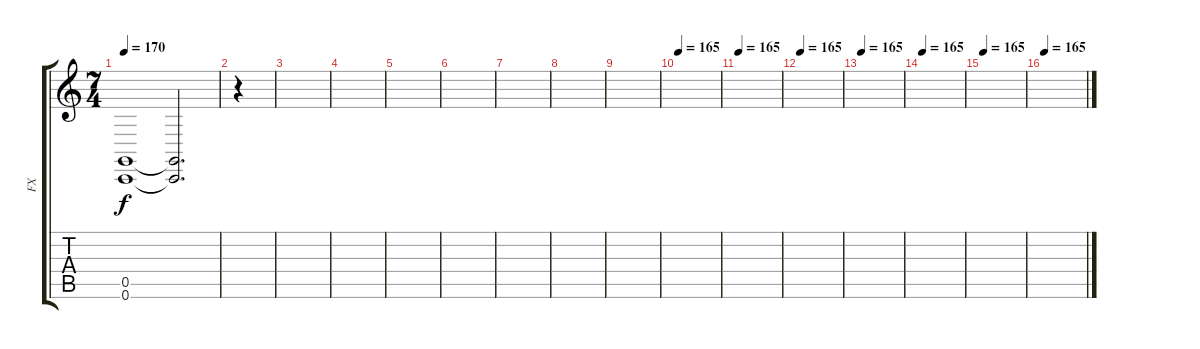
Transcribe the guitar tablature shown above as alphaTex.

\track ("FX" "FX") {instrument stringensemble1}
\staff {score tabs}
\tuning (D4 A3 F3 C3 G2 C2) {hide}
\ts (7 4)
\tempo 170
\clef g2
\ks c
(0.5{t} 0.6{t}).1{dy f} (0.5{t} 0.6{t}).2{d} |
r.4 |
|
|
|
|
|
|
|
\tempo 160
\tempo 165
|
\tempo 165
|
\tempo 165
|
\tempo 165
|
\tempo 165
|
\tempo 165
|
\tempo 165
